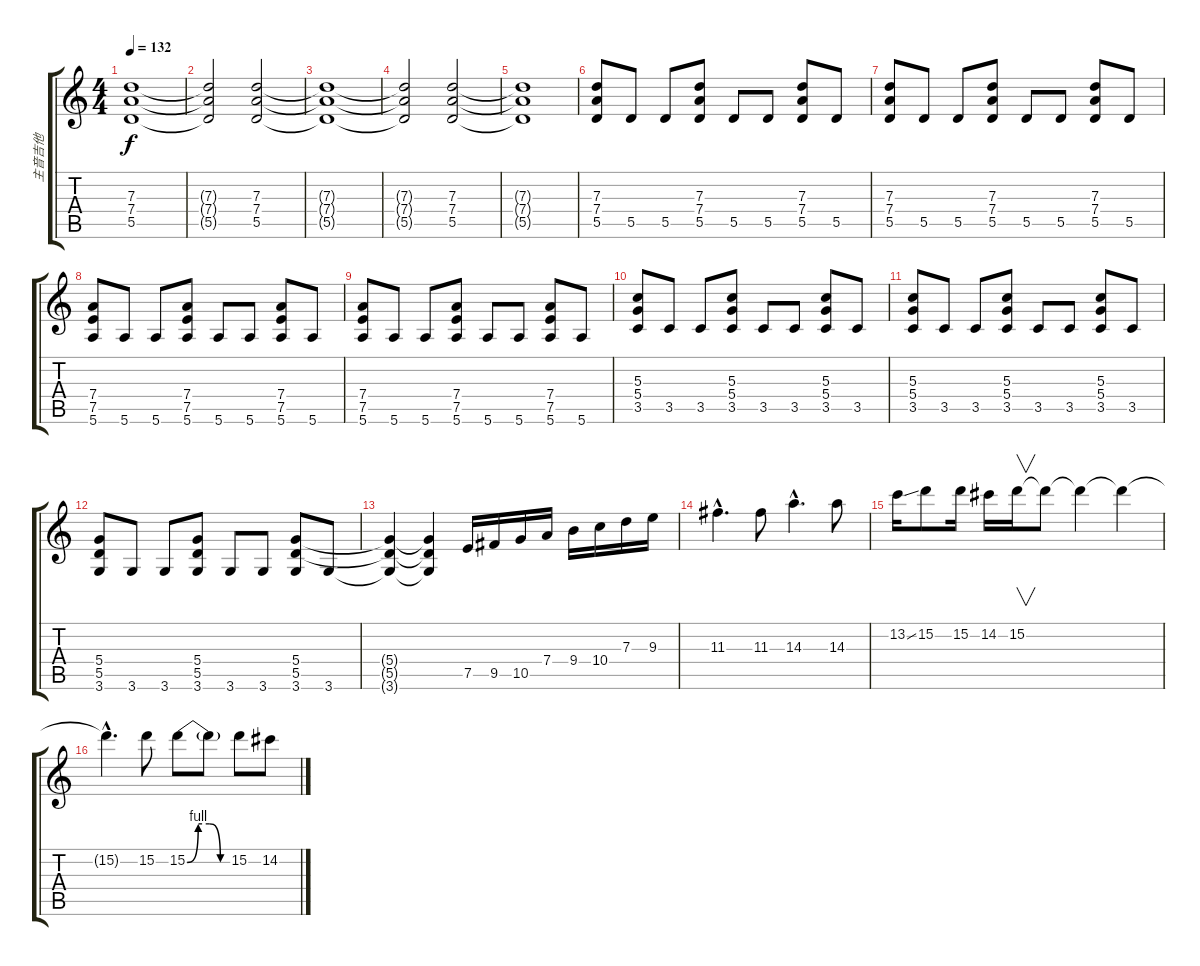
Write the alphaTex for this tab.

\track ("主音吉他" "主音吉他") {instrument distortionguitar}
\staff {score tabs}
\tuning (E4 B3 G3 D3 A2 E2) {hide}
\ts (4 4)
\tempo 132
\clef g2
\ks c
(7.3{t} 7.4{t} 5.5{t}).1{dy f} |
(7.3{t} 7.4{t} 5.5{t}).2 (7.3 7.4 5.5).2 |
(7.3{t} 7.4{t} 5.5{t}).1 |
(7.3{t} 7.4{t} 5.5{t}).2 (7.3 7.4 5.5).2 |
(7.3{t} 7.4{t} 5.5{t}).1 |
(7.3 7.4 5.5).8 5.5.8 5.5.8 (7.3 7.4 5.5).8 5.5.8 5.5.8 (7.3 7.4 5.5).8 5.5.8 |
(7.3 7.4 5.5).8 5.5.8 5.5.8 (7.3 7.4 5.5).8 5.5.8 5.5.8 (7.3 7.4 5.5).8 5.5.8 |
(7.4 7.5 5.6).8 5.6.8 5.6.8 (7.4 7.5 5.6).8 5.6.8 5.6.8 (7.4 7.5 5.6).8 5.6.8 |
(7.4 7.5 5.6).8 5.6.8 5.6.8 (7.4 7.5 5.6).8 5.6.8 5.6.8 (7.4 7.5 5.6).8 5.6.8 |
(5.3 5.4 3.5).8 3.5.8 3.5.8 (5.3 5.4 3.5).8 3.5.8 3.5.8 (5.3 5.4 3.5).8 3.5.8 |
(5.3 5.4 3.5).8 3.5.8 3.5.8 (5.3 5.4 3.5).8 3.5.8 3.5.8 (5.3 5.4 3.5).8 3.5.8 |
(5.4 5.5 3.6).8 3.6.8 3.6.8 (5.4 5.5 3.6).8 3.6.8 3.6.8 (5.4 5.5 3.6).8 3.6.8 |
(5.4{t} 5.5{t} 3.6{t}).4 (5.4{t} 5.5{t} 3.6{t}).4 7.5.16 9.5.16 10.5.16 7.4.16 9.4.16 10.4.16 7.3.16 9.3.16 |
11.3{hac}.4{d} 11.3.8 14.3{hac}.4{d} 14.3.8 |
13.2{ss}.16 15.2.8 15.2.16 14.2.16 15.2.16{v} 15.2{t}.8 15.2{t}.4 15.2{t}.4 |
15.2{hac t}.4{d} 15.2.8 15.2{be (custom 0 0 15 4 30 4 45 0 60 0)}.8 15.2{t}.8 15.2.8 14.2.8
